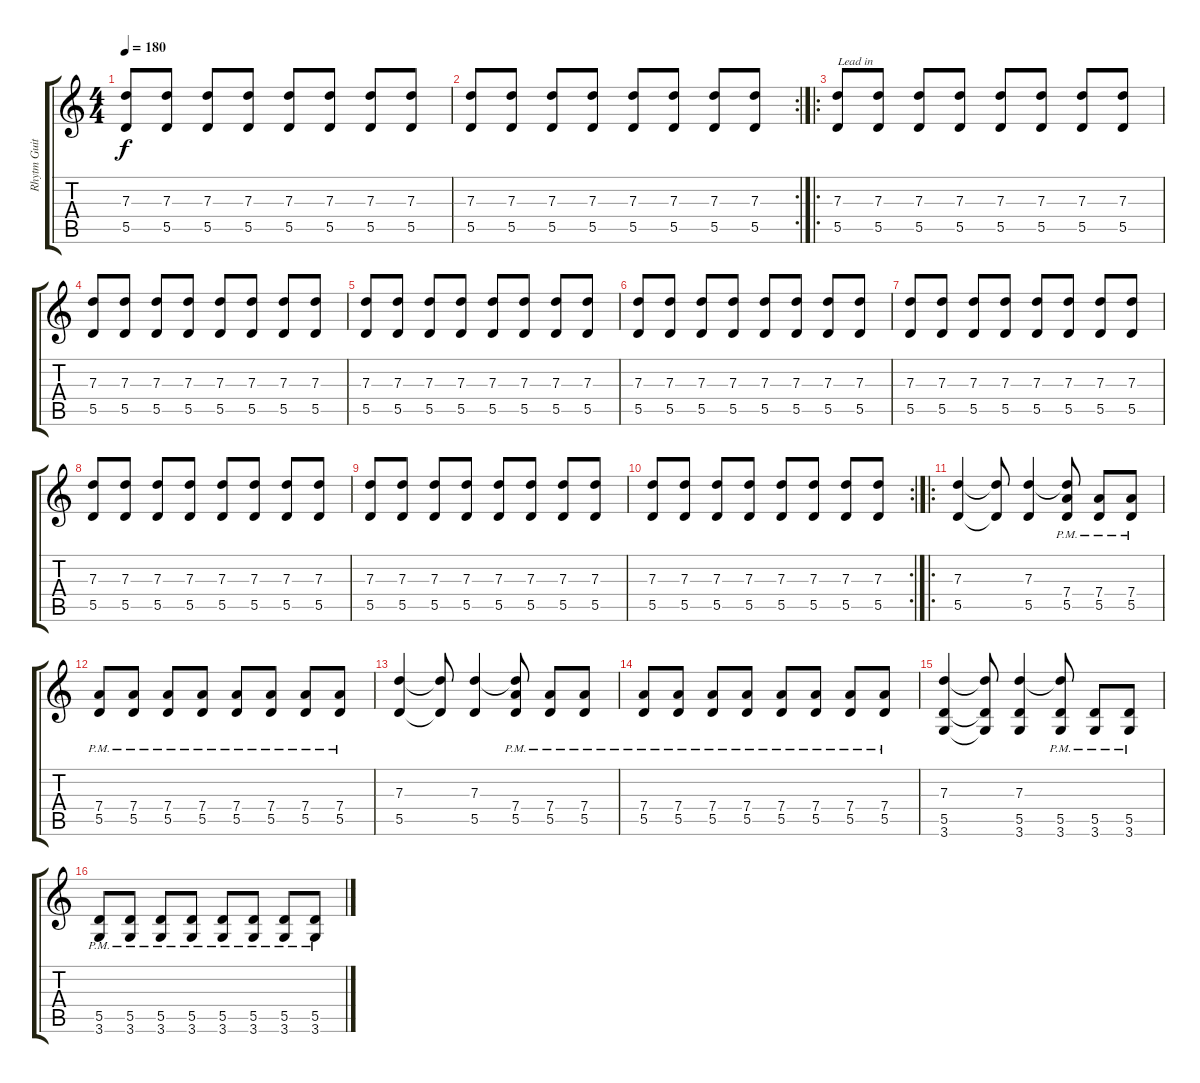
\track ("Rhytm Guitar" "Rhytm Guit") {instrument distortionguitar}
\staff {score tabs}
\tuning (E4 B3 G3 D3 A2 E2) {hide}
\ts (4 4)
\tempo 180
\clef g2
\ks c
(7.3 5.5).8{dy f} (7.3 5.5).8 (7.3 5.5).8 (7.3 5.5).8 (7.3 5.5).8 (7.3 5.5).8 (7.3 5.5).8 (7.3 5.5).8 |
\rc 2
(7.3 5.5).8 (7.3 5.5).8 (7.3 5.5).8 (7.3 5.5).8 (7.3 5.5).8 (7.3 5.5).8 (7.3 5.5).8 (7.3 5.5).8 |
\ro
(7.3 5.5).8{txt "Lead in"} (7.3 5.5).8 (7.3 5.5).8 (7.3 5.5).8 (7.3 5.5).8 (7.3 5.5).8 (7.3 5.5).8 (7.3 5.5).8 |
(7.3 5.5).8 (7.3 5.5).8 (7.3 5.5).8 (7.3 5.5).8 (7.3 5.5).8 (7.3 5.5).8 (7.3 5.5).8 (7.3 5.5).8 |
(7.3 5.5).8 (7.3 5.5).8 (7.3 5.5).8 (7.3 5.5).8 (7.3 5.5).8 (7.3 5.5).8 (7.3 5.5).8 (7.3 5.5).8 |
(7.3 5.5).8 (7.3 5.5).8 (7.3 5.5).8 (7.3 5.5).8 (7.3 5.5).8 (7.3 5.5).8 (7.3 5.5).8 (7.3 5.5).8 |
(7.3 5.5).8 (7.3 5.5).8 (7.3 5.5).8 (7.3 5.5).8 (7.3 5.5).8 (7.3 5.5).8 (7.3 5.5).8 (7.3 5.5).8 |
(7.3 5.5).8 (7.3 5.5).8 (7.3 5.5).8 (7.3 5.5).8 (7.3 5.5).8 (7.3 5.5).8 (7.3 5.5).8 (7.3 5.5).8 |
(7.3 5.5).8 (7.3 5.5).8 (7.3 5.5).8 (7.3 5.5).8 (7.3 5.5).8 (7.3 5.5).8 (7.3 5.5).8 (7.3 5.5).8 |
\rc 2
(7.3 5.5).8 (7.3 5.5).8 (7.3 5.5).8 (7.3 5.5).8 (7.3 5.5).8 (7.3 5.5).8 (7.3 5.5).8 (7.3 5.5).8 |
\ro
(7.3 5.5).4 (7.3{t} 5.5{t}).8 (7.3 5.5).4 (7.3{t} 7.4{pm} 5.5{pm}).8 (7.4{pm} 5.5{pm}).8 (7.4{pm} 5.5{pm}).8 |
(7.4{pm} 5.5{pm}).8 (7.4{pm} 5.5{pm}).8 (7.4{pm} 5.5{pm}).8 (7.4{pm} 5.5{pm}).8 (7.4{pm} 5.5{pm}).8 (7.4{pm} 5.5{pm}).8 (7.4{pm} 5.5{pm}).8 (7.4{pm} 5.5{pm}).8 |
(7.3 5.5).4 (7.3{t} 5.5{t}).8 (7.3 5.5).4 (7.3{t} 7.4{pm} 5.5{pm}).8 (7.4{pm} 5.5{pm}).8 (7.4{pm} 5.5{pm}).8 |
(7.4{pm} 5.5{pm}).8 (7.4{pm} 5.5{pm}).8 (7.4{pm} 5.5{pm}).8 (7.4{pm} 5.5{pm}).8 (7.4{pm} 5.5{pm}).8 (7.4{pm} 5.5{pm}).8 (7.4{pm} 5.5{pm}).8 (7.4{pm} 5.5{pm}).8 |
(7.3 5.5 3.6).4 (7.3{t} 5.5{t} 3.6{t}).8 (7.3 5.5 3.6).4 (7.3{t} 5.5{pm} 3.6{pm}).8 (5.5{pm} 3.6{pm}).8 (5.5{pm} 3.6{pm}).8 |
(5.5{pm} 3.6{pm}).8 (5.5{pm} 3.6{pm}).8 (5.5{pm} 3.6{pm}).8 (5.5{pm} 3.6{pm}).8 (5.5{pm} 3.6{pm}).8 (5.5{pm} 3.6{pm}).8 (5.5{pm} 3.6{pm}).8 (5.5{pm} 3.6{pm}).8
